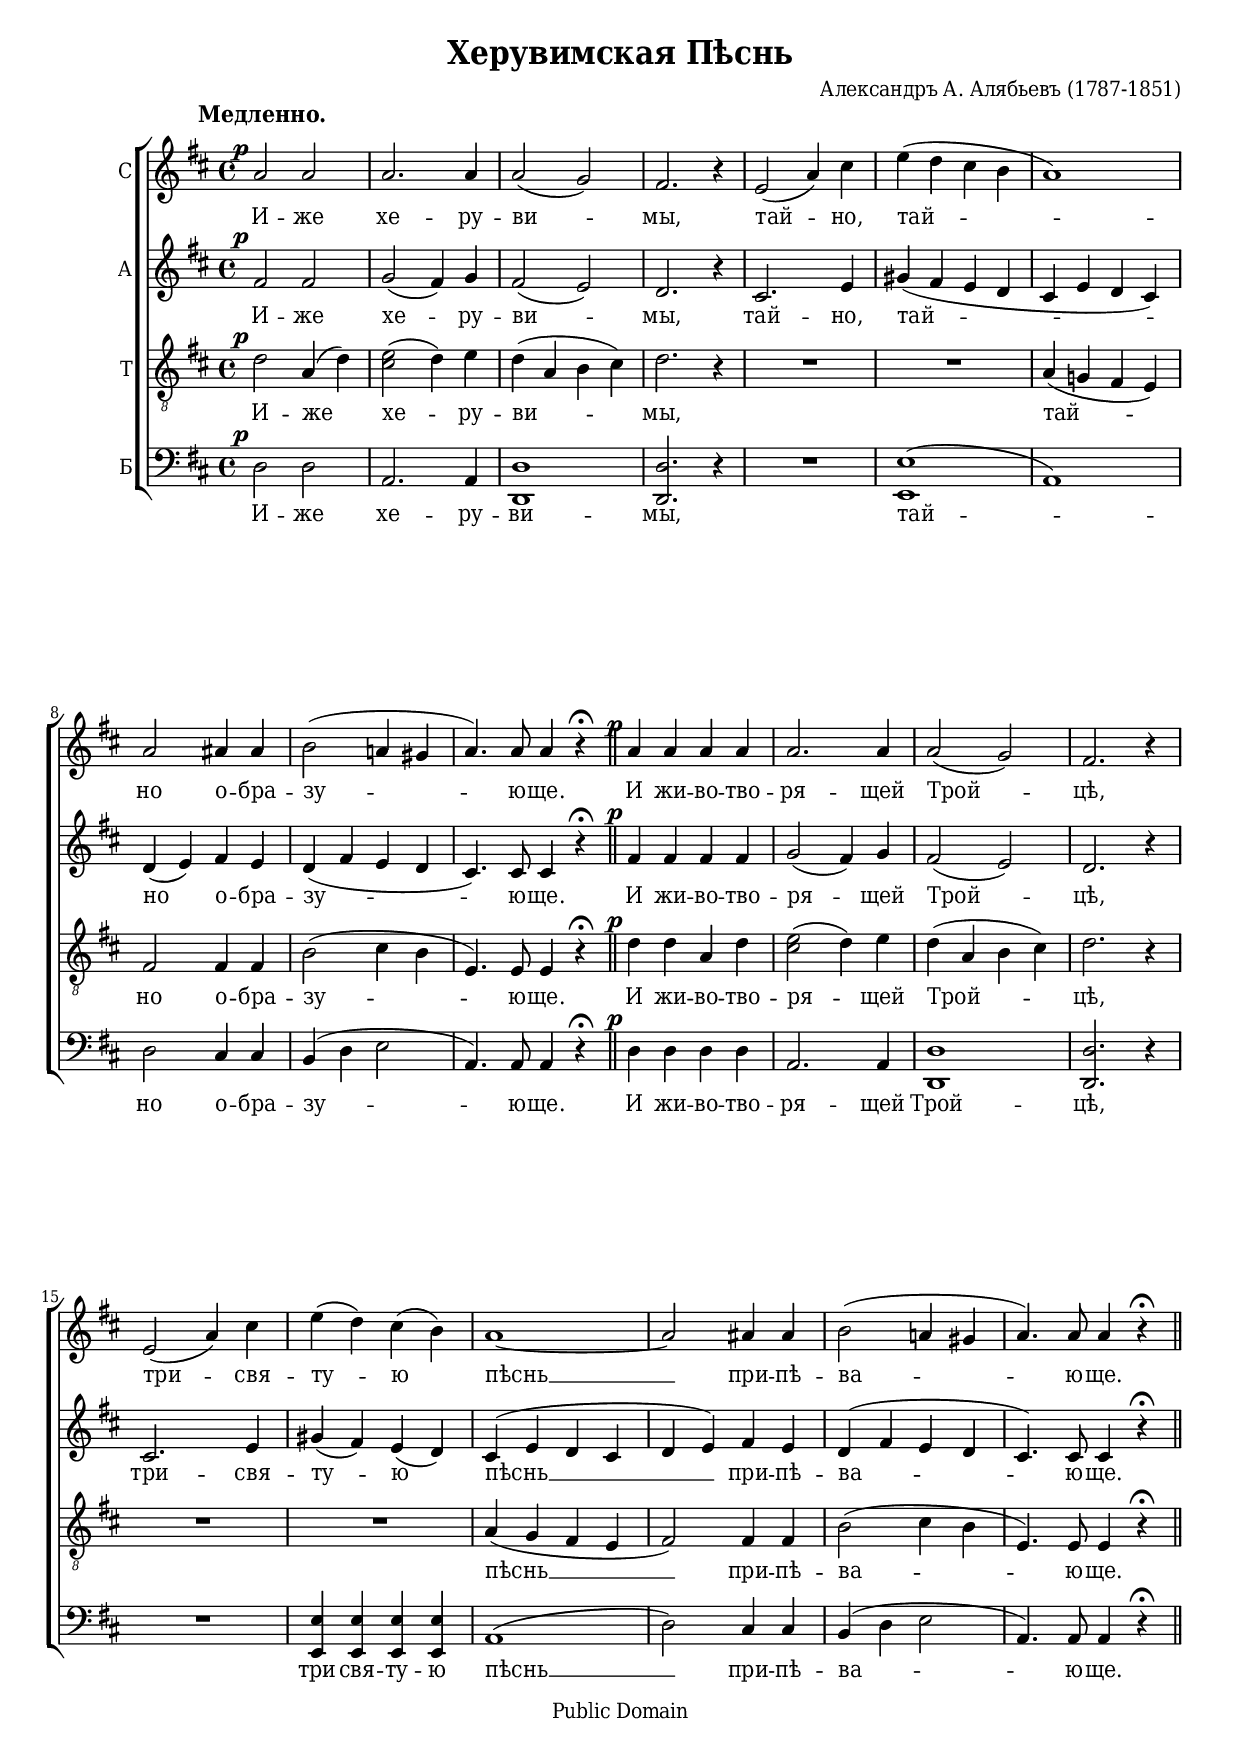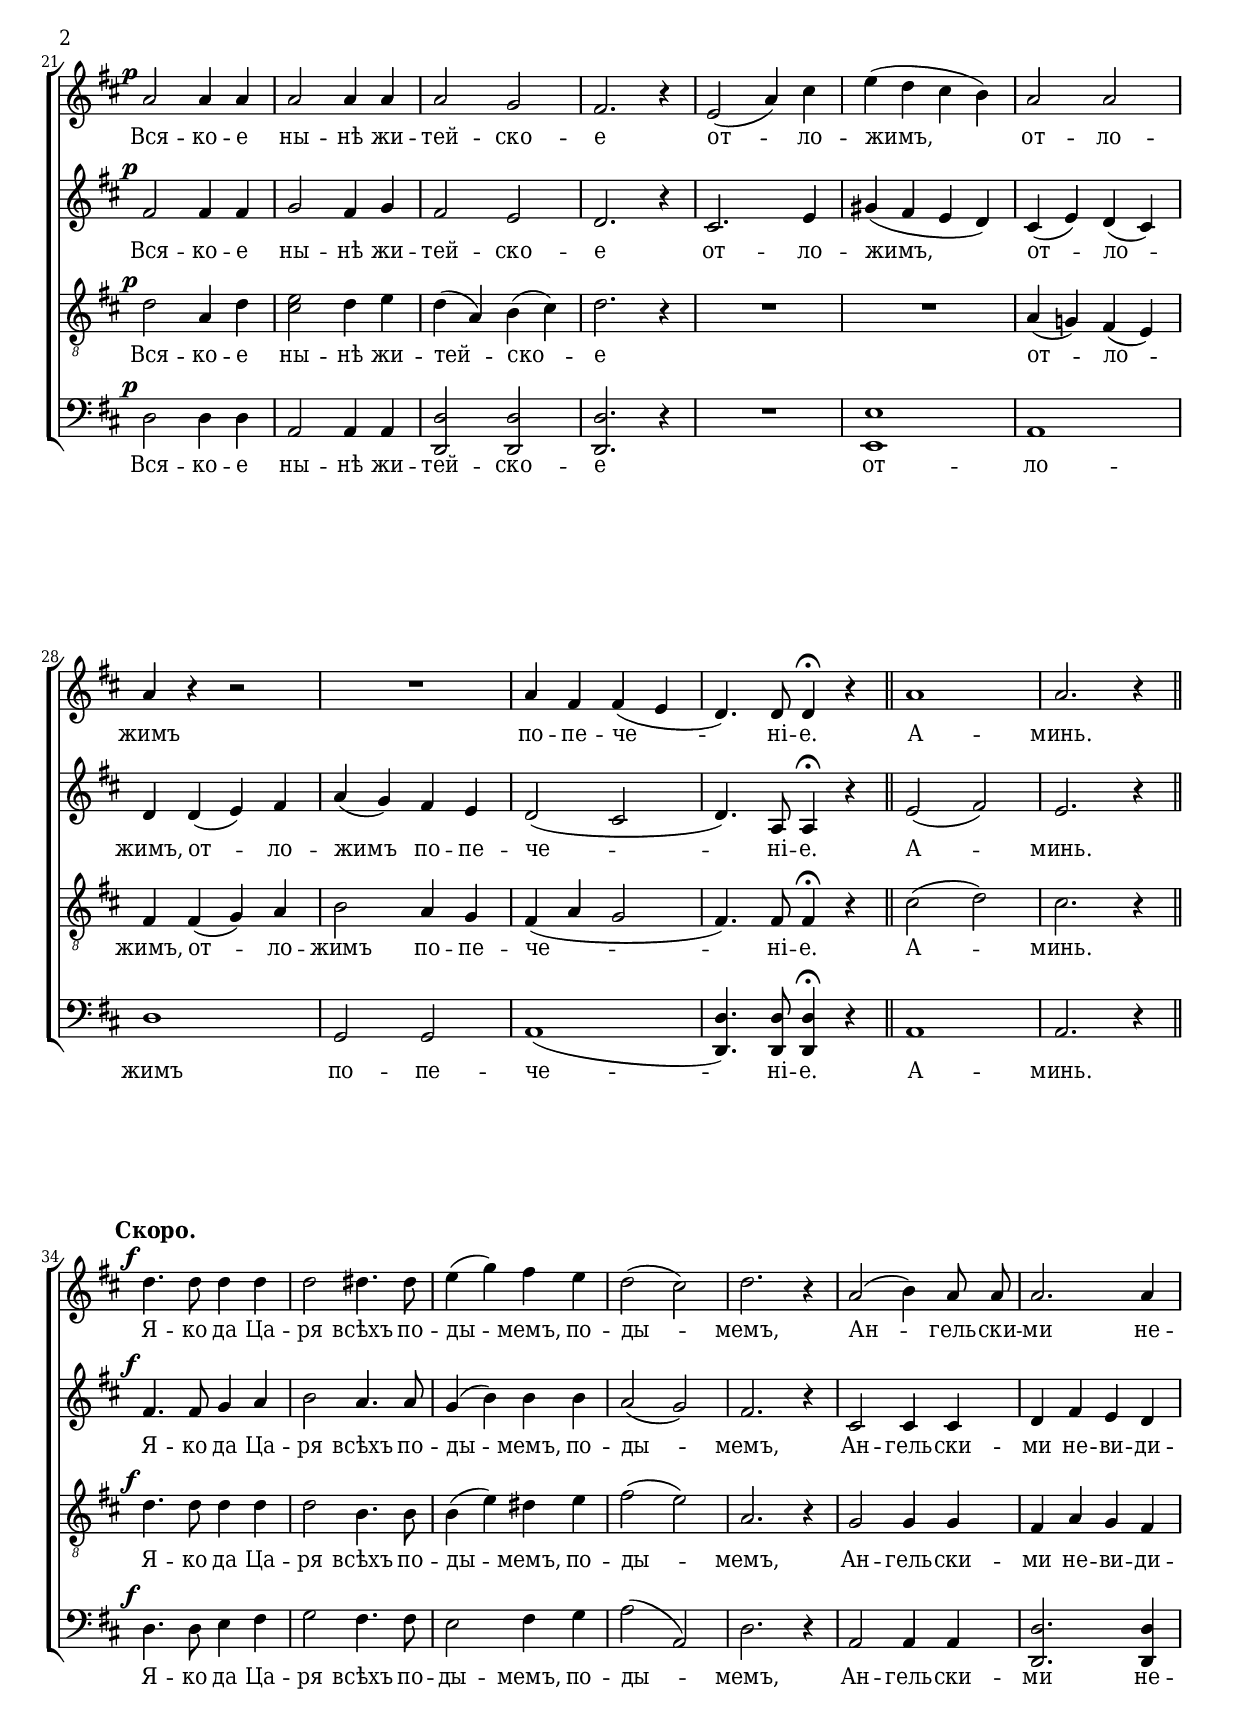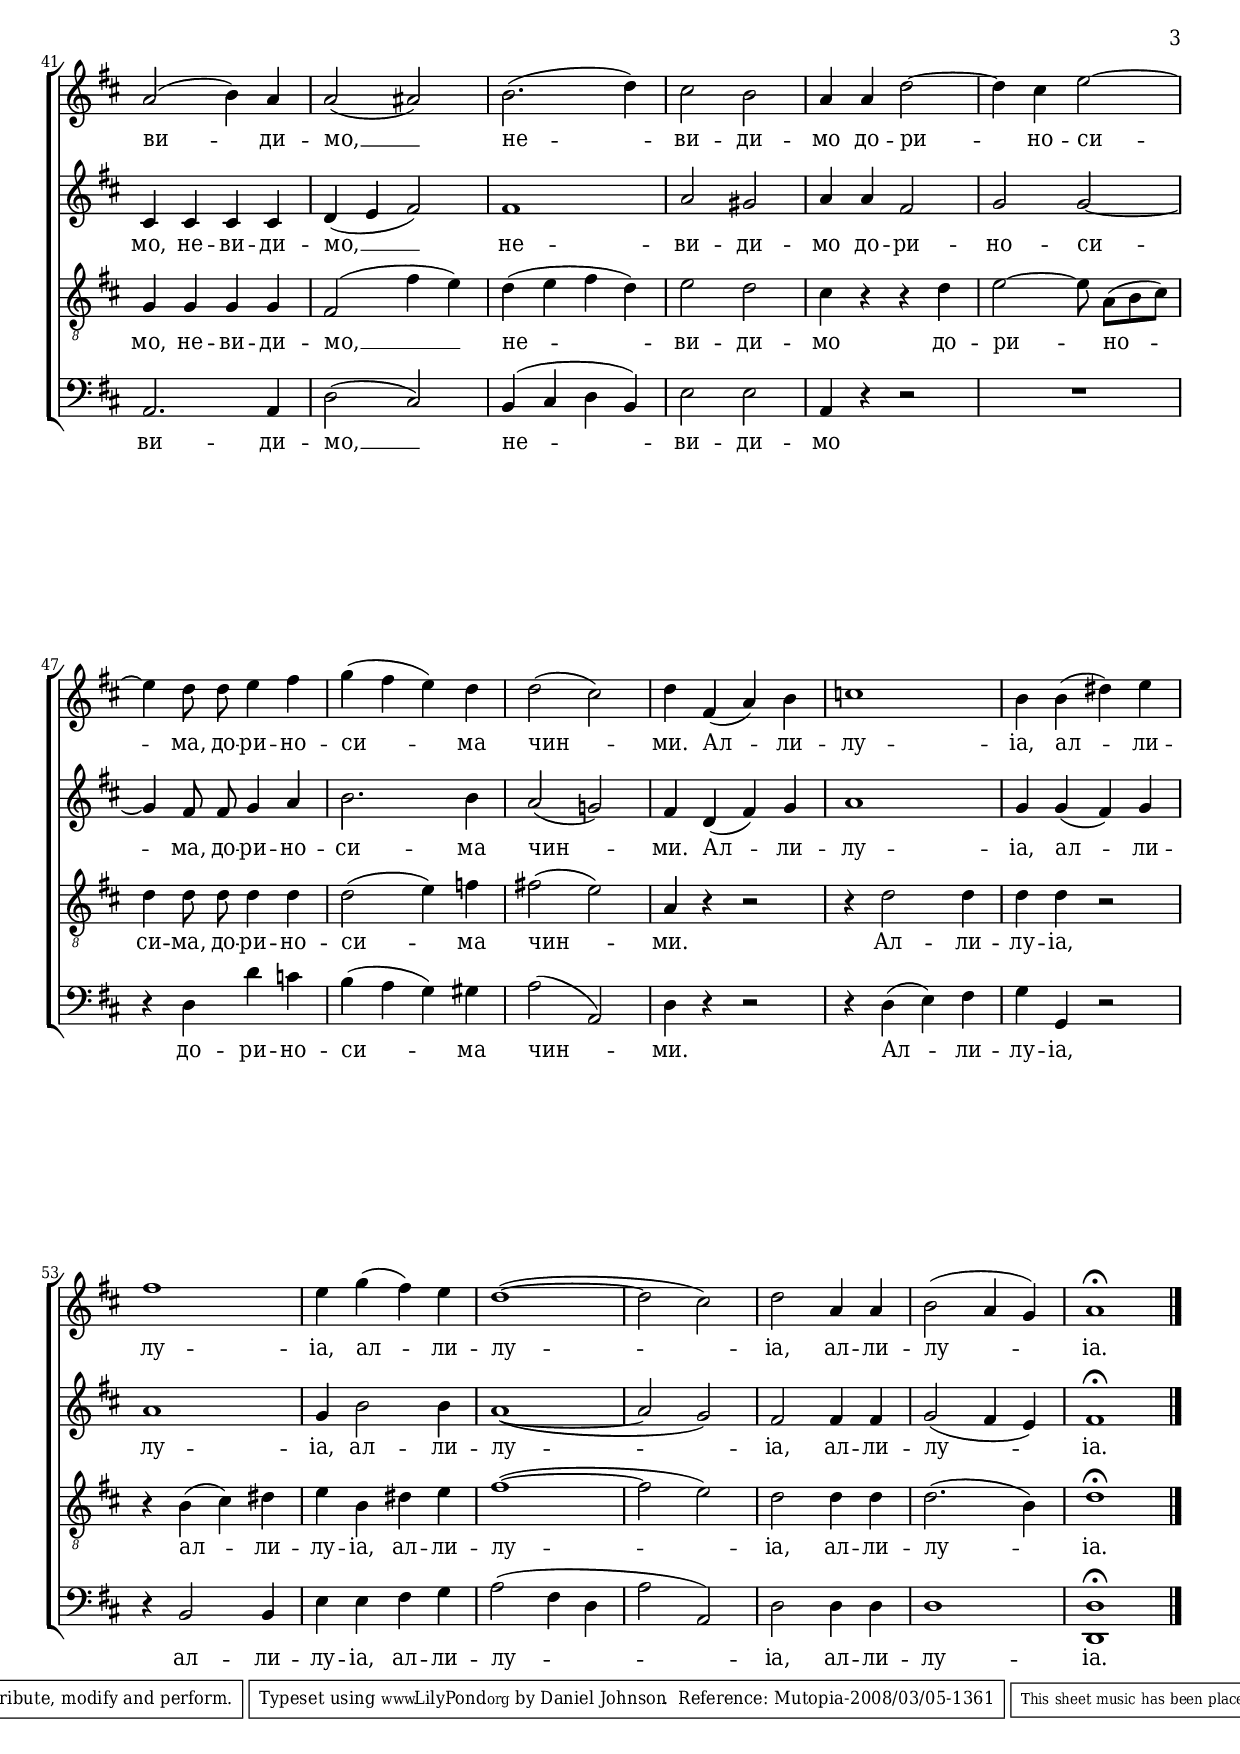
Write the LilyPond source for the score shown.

\version "2.11.41"

#(set-global-staff-size 18)
#(ly:set-option 'point-and-click #f)

\paper {
	% We need a font with the Cyrillic "yat" character (U+0463).
	% I wish we had a better free font than DejaVu for this.
	% Adobe's Times Ten Cyrillic is ideal, but not free.
	% Or you could use the version of Times New Roman that ships with Windows Vista.
	#(define fonts (make-pango-font-tree "DejaVu Serif Condensed" "DejaVu Sans Condensed" "DejaVu Sans Mono" 0.9))
	ragged-last-bottom = ##f
	between-system-padding = 0
	system-count = 9
	page-count = 3
}

\header {
	title = "Херувимская Пѣснь"
	composer = "Александръ А. Алябьевъ (1787-1851)"
	
	%mutopia-specific headers:
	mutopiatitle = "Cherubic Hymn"
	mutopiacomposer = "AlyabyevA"
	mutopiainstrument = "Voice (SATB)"
	date = "19th century"
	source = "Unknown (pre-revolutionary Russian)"
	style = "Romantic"
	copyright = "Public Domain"
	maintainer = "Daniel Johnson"
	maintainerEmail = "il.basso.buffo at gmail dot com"
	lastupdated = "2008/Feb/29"
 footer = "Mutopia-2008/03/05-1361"
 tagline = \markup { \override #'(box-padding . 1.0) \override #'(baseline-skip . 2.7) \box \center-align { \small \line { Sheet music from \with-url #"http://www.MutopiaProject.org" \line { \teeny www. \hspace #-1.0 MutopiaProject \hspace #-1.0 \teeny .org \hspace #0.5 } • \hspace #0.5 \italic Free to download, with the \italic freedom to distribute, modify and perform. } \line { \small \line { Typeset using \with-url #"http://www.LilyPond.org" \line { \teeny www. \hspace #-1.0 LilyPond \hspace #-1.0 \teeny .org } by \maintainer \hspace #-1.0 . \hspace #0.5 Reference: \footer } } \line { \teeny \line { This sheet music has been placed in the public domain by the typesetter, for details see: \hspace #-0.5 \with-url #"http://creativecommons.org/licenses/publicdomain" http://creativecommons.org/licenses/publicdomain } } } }
}

global = {
	\time 4/4 \key d \major \dynamicUp \autoBeamOff
}

sopNotes = {
	\global \clef treble \override Voice.DynamicText #'extra-offset = #'(0 . -1.5)
	s1*0^\markup{\hspace #-6 \large\bold "Медленно."} \set Score.tempoWholesPerMinute = #(ly:make-moment 64 4)
	%1
	a'2\p a' | a'2. a'4 | a'2( g') | fis'2. r4 |
	%5
	e'2( a'4) cis'' | e''4( d'' cis'' b' | a'1) | a'2 ais'4 ais' | b'2( a'!4 gis' | a'4.) a'8 a'4 r4^\fermata \bar "||"
	%11
	a'4\p a' a' a'  | a'2. a'4 | a'2( g') | fis'2. r4 |
	%15
	e'2( a'4) cis'' | e''4( d'') cis''( b') | a'1 ~ | a'2 ais'4 ais' | b'2( a'!4 gis' | a'4.) a'8 a'4 r4^\fermata \bar "||"
	
	%21
	a'2\p a'4 a' | a'2 a'4 a' | a'2 g' | fis'2. r4 |
	%25
	e'2( a'4) cis'' | e''4( d'' cis'' b') | a'2 a' | a'4 r4 r2 |
	%29
	R1 | a'4 fis' fis'( e' | d'4.) d'8 d'4^\fermata r4 \bar "||"
	
	%32
	a'1 | a'2. r4 \bar "||" \break
	
	%34
	\set Score.tempoWholesPerMinute = #(ly:make-moment 110 4) \override Voice.DynamicText #'extra-offset = #'(0 . -0.5)
	d''4.\f^\markup{ \hspace #-3 \large\bold "Скоро." } d''8 d''4 d'' | d''2 dis''4. dis''8 | e''4( g'') fis'' e'' | d''2( cis'') | d''2. r4 |
	%39
	a'2( b'4) a'8 a' | a'2. a'4 | a'2( b'4) a' | a'2( ais') |
	%43
	b'2.( d''4) | cis''2 b' | a'4 a' d''2 ~ | d''4 cis'' e''2 ~ | e''4 d''8 d'' e''4 fis'' | g''4( fis'' e'') d'' | d''2( cis'') |
	%50
	d''4 fis'4( a') b' | c''1 | b'4 b'4( dis'') e'' | fis''1 | e''4 g''4( fis'') e'' | d''1( ~ | d''2 cis'') | d''2 a'4 a' | b'2( a'4 g') | a'1^\fermata \bar "|."
}
altNotes = {
	\global \clef treble
	%1
	fis'2\p fis' | g'2( fis'4) g' | fis'2( e') | d'2. r4 |
	%5
	cis'2. e'4 | gis'4( fis' e' d' | cis'4 e' d' cis') | d'4( e') fis' e' | d'4( fis' e' d' | cis'4.) cis'8 cis'4 r4^\fermata |
	%11
	fis'4\p fis' fis' fis' | g'2( fis'4) g' | fis'2( e') | d'2. r4 |
	%15
	cis'2. e'4 | gis'4( fis') e'( d') | cis'4^( e' d' cis' | d'4 e') fis' e' | d'4^( fis' e' d' | cis'4.) cis'8 cis'4 r4^\fermata |
	
	%21
	fis'2\p fis'4 fis' | g'2 fis'4 g' | fis'2 e' | d'2. r4 |
	%25
	cis'2. e'4 | gis'4( fis' e' d') | cis'4( e') d'( cis') | d'4 d'( e') fis' |
	%29
	a'4( g') fis' e' | d'2( cis' | d'4.) a8 a4^\fermata r4 |
	
	%32
	e'2( fis') | e'2. r4 |
	
	%34
	fis'4.\f fis'8 g'4 a' | b'2 a'4. a'8 | g'4( b') b' b' | a'2( g') | fis'2. r4 |
	%39
	cis'2 cis'4 cis' | d'4 fis' e' d' | cis'4 cis' cis' cis' | d'4( e' fis'2) |
	%43
	fis'1 | a'2 gis' | a'4 a' fis'2 | g'2 g' ~ | g'4 fis'8 fis' g'4 a' | b'2. b'4 | a'2( g'!) |
	%50
	fis'4 d'( fis') g' | a'1 | g'4 g'( fis') g' | a'1 | g'4 b'2 b'4 | a'1( ~ | a'2 g') | fis'2 fis'4 fis' | g'2( fis'4 e') | fis'1^\fermata |
}
tenNotes = {
	\global \clef "G_8"
	%1
	d'2\p a4( d') | <cis' e'>2( d'4) e' | d'4( a b cis') | d'2. r4 |
	%5
	R1 | R1 | a4( g! fis e) | fis2 fis4 fis | b2( cis'4 b | e4.) e8 e4 r4^\fermata |
	%11
	d'4\p d' a4 d' | <cis' e'>2( d'4) e' | d'4( a b cis') | d'2. r4 |
	%15
	R1 | R1 | a4( g fis e | fis2) fis4 fis | b2( cis'4 b | e4.) e8 e4 r4^\fermata |
	
	%21
	d'2\p a4 d' | <cis' e'>2 d'4 e' | d'4( a) b( cis') | d'2. r4 |
	%25
	R1*2 | a4( g!) fis( e) | fis4 fis( g) a |
	%29
	b2 a4 g | fis4( a g2 | fis4.) fis8 fis4^\fermata r4 |
	
	%32
	cis'2( d') | cis'2. r4 |
	
	%34
	d'4.\f d'8 d'4 d' | d'2 b4. b8 | b4( e') dis' e' | fis'2( e') | a2. r4 |
	%39
	g2 g4 g | fis4 a g fis | g4 g g g | fis2( fis'4 e') |
	%43
	d'4( e' fis' d') | e'2 d' | cis'4 r4 r d'4 | e'2 ~ e'8 a([ b cis']) | d'4 d'8 d' d'4 d' | d'2( e'4) f' | fis'!2( e') |
	%50
	a4 r4 r2 | r4 d'2 d'4 | d'4 d' r2 | r4 b4( cis') dis' | e'4 b dis' e' | fis'1( ~ | fis'2 e') | d'2 d'4 d' | d'2.( b4) | d'1^\fermata |
}
basNotes = {
	\global \clef bass
	%1
	d2\p d | a,2. a,4 | <d, d>1 | <d, d>2. r4 |
	%5
	R1 | <e, e>1^( | a,1) | d2 cis4 cis | b,4( d e2 | a,4.) a,8 a,4 r4^\fermata |
	%11
	d4\p d d d | a,2. a,4 | <d, d>1 | <d, d>2. r4 |
	%15
	R1 | <e, e>4 <e, e> <e, e> <e, e> | a,1( | d2) cis4 cis | b,4( d e2 | a,4.) a,8 a,4 r4^\fermata |
	
	%21
	d2\p d4 d | a,2 a,4 a, | <d, d>2 <d, d> | <d, d>2. r4 |
	%25
	R1 | <e, e>1 | a,1 | d1 |
	%29
	g,2 g, | a,1( | <d, d>4.) <d, d>8 <d, d>4^\fermata r4 |
	
	%32
	a,1 | a,2. r4 |
	
	%34
	d4.\f d8 e4 fis | g2 fis4. fis8 | e2 fis4 g | a2( a,) | d2. r4 |
	%39
	a,2 a,4 a, | <d, d>2. <d, d>4 | a,2. a,4 | d2( cis) |
	%43
	b,4( cis d b,) | e2 e | a,4 r4 r2 | R1 | r4 d4 d' c' | b4( a g) gis | a2( a,) |
	%50
	d4 r4 r2 | r4 d4( e) fis | g4 g, r2 | r4 b,2 b,4 | e4 e fis g | a2( fis4 d | a2 a,) | d2 d4 d | d1 | <d, d>1^\fermata |
}

sopText = \lyricmode {
	И -- же хе -- ру -- ви -- мы, тай -- но,
	тай -- но о -- бра -- зу -- ю -- ще.
	И жи -- во -- тво -- ря -- щей Трой -- цѣ,
	три -- свя -- ту -- ю пѣснь __ при -- пѣ -- ва -- ю -- ще.
	
	Вся -- ко -- е ны -- нѣ жи -- тей -- ско -- е
	от -- ло -- жимъ, от -- ло -- жимъ
	по -- пе -- че -- ні -- е.
	
	А -- минь.
	
	Я -- ко да Ца -- ря всѣхъ по -- ды -- мемъ, по -- ды -- мемъ,
	Ан -- гель -- ски -- ми не -- ви -- ди -- мо, __
	не -- ви -- ди -- мо до -- ри -- но -- си -- ма, до -- ри -- но -- си -- ма чин --
	ми. Ал -- ли -- лу -- іа, ал -- ли -- лу -- іа, ал -- ли -- лу -- іа, ал -- ли -- лу -- іа.
}
altText = \lyricmode {
	И -- же хе -- ру -- ви -- мы, тай -- но,
	тай -- но о -- бра -- зу -- ю -- ще.
	И жи -- во -- тво -- ря -- щей Трой -- цѣ,
	три -- свя -- ту -- ю пѣснь __ при -- пѣ -- ва -- ю -- ще.
	
	Вся -- ко -- е ны -- нѣ жи -- тей -- ско -- е
	от -- ло -- жимъ, от -- ло -- жимъ,
	от -- ло -- жимъ по -- пе -- че -- ні -- е.
	
	А -- минь.
	
	Я -- ко да Ца -- ря всѣхъ по -- ды -- мемъ, по -- ды -- мемъ,
	Ан -- гель -- ски -- ми не -- ви -- ди -- мо, не -- ви -- ди -- мо, __
	не -- ви -- ди -- мо до -- ри -- но -- си -- ма, до -- ри -- но -- си -- ма чин --
	ми. Ал -- ли -- лу -- іа, ал -- ли -- лу -- іа, ал -- ли -- лу -- іа, ал -- ли -- лу -- іа.
}
tenText = \lyricmode {
	И -- же хе -- ру -- ви -- мы,
	тай -- но о -- бра -- зу -- ю -- ще.
	И жи -- во -- тво -- ря -- щей Трой -- цѣ,
	пѣснь __ при -- пѣ -- ва -- ю -- ще.
	
	Вся -- ко -- е ны -- нѣ жи -- тей -- ско -- е
	от -- ло -- жимъ,
	от -- ло -- жимъ по -- пе -- че -- ні -- е.
	
	А -- минь.
	
	Я -- ко да Ца -- ря всѣхъ по -- ды -- мемъ, по -- ды -- мемъ,
	Ан -- гель -- ски -- ми не -- ви -- ди -- мо, не -- ви -- ди -- мо, __
	не -- ви -- ди -- мо до -- ри -- но -- си -- ма, до -- ри -- но -- си -- ма чин --
	ми. Ал -- ли -- лу -- іа, ал -- ли -- лу -- іа, ал -- ли -- лу -- іа, ал -- ли -- лу -- іа.
}
basText = \lyricmode {
	И -- же хе -- ру -- ви -- мы,
	тай -- но о -- бра -- зу -- ю -- ще.
	И жи -- во -- тво -- ря -- щей Трой -- цѣ,
	три -- свя -- ту -- ю пѣснь __ при -- пѣ -- ва -- ю -- ще.
	
	Вся -- ко -- е ны -- нѣ жи -- тей -- ско -- е
	от -- ло -- жимъ
	по -- пе -- че -- ні -- е.
	
	А -- минь.
	
	Я -- ко да Ца -- ря всѣхъ по -- ды -- мемъ, по -- ды -- мемъ,
	Ан -- гель -- ски -- ми не -- ви -- ди -- мо, __
	не -- ви -- ди -- мо до -- ри -- но -- си -- ма чин --
	ми. Ал -- ли -- лу -- іа, ал -- ли -- лу -- іа, ал -- ли -- лу -- іа, ал -- ли -- лу -- іа.
}
\score {
	\new ChoirStaff
	<<
	\new Staff { \set Staff.instrumentName = "С" \new Voice = sopVoice \sopNotes }
	\new Lyrics \lyricsto sopVoice \sopText
	\new Staff { \set Staff.instrumentName = "А" \new Voice = altVoice \altNotes }
	\new Lyrics \lyricsto altVoice \altText
	\new Staff { \set Staff.instrumentName = "Т" \new Voice = tenVoice \tenNotes }
	\new Lyrics \lyricsto tenVoice \tenText
	\new Staff { \set Staff.instrumentName = "Б" \new Voice = basVoice \basNotes }
	\new Lyrics \lyricsto basVoice \basText
	>>
	
	\layout {
		\context {
			\Score
			\override NonMusicalPaperColumn #'line-break-system-details = #'((alignment-offsets . (0 -6 -11.5 -17.5 -23 -29 -34.5 -40.5)))
		}
		\context {
			\Voice
			\override DynamicText #'X-offset = #-2
			\override DynamicText #'extra-offset = #'(0 . -0.5)
		}
		\context {
			\Staff
			\override InstrumentName #'self-alignment-X = #RIGHT
		}
	}
}

\score {
	<<
	\new Staff {
		\set Staff.midiInstrument = "oboe"
		\new Voice { \sopNotes }
	}
	\new Staff {
		\set Staff.midiInstrument = "english horn"
		\new Voice { \altNotes }
	}
	\new Staff {
		\set Staff.midiInstrument = "viola"
		\new Voice { \tenNotes }
	}
	\new Staff {
		\set Staff.midiInstrument = "cello"
		\new Voice { \basNotes }
	}
	>>
	\midi {}
}
